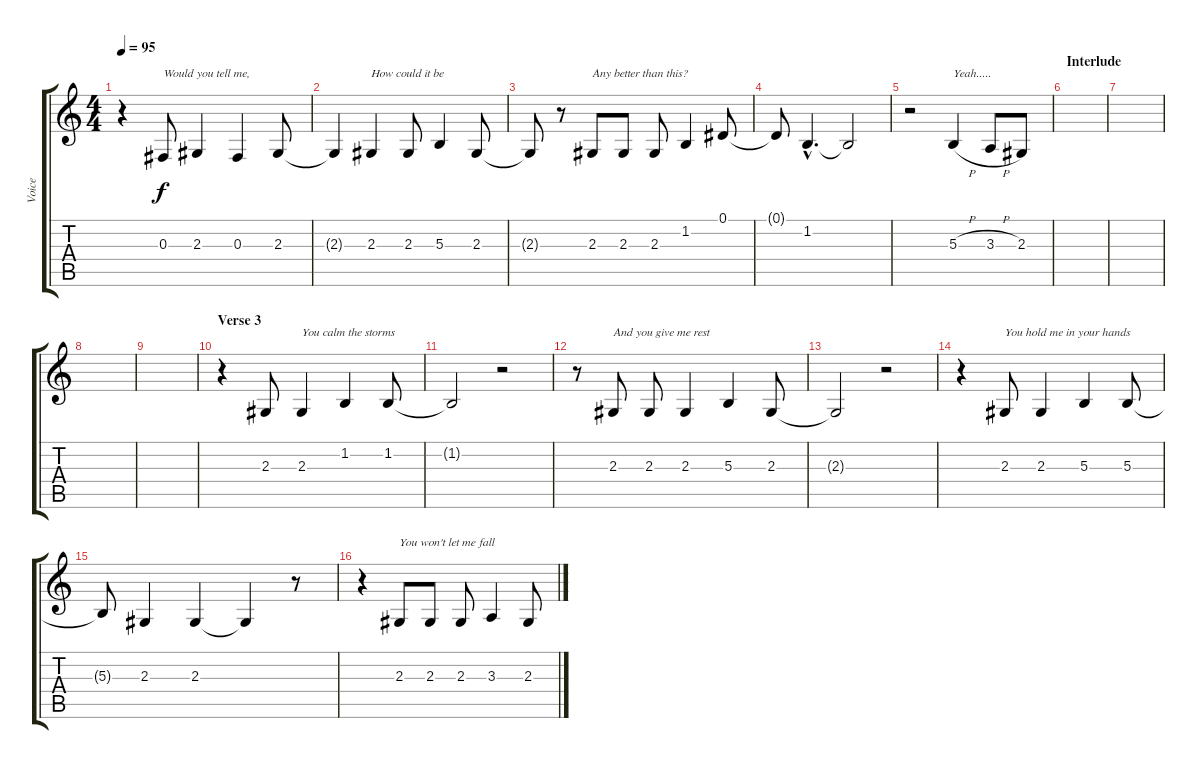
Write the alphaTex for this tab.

\track ("Voice" "Voice") {instrument acousticgrandpiano}
\staff {score tabs}
\tuning (Eb4 Bb3 Gb3 Db3 Ab2 Eb2) {hide}
\ts (4 4)
\tempo 95
\clef g2
\ks c
r.4{dy f} 0.3.8{txt "Would you tell me, "} 2.3.4 0.3.4 2.3.8 |
2.3{t}.4 2.3.4{txt "How could it be"} 2.3.8 5.3.4 2.3.8 |
2.3{t}.8 r.8 2.3.8{txt "Any better than this?"} 2.3.8 2.3.8 1.2.4 0.1.8 |
0.1{t}.8 1.2{hac}.4{d} 1.2{t}.2 |
r.2 5.3{h}.4{txt "Yeah....."} 3.3{h}.8 2.3.8 |
\section ("" "Interlude")
|
|
|
|
\section ("" "Verse 3")
r.4 2.3.8 2.3.4{txt "You calm the storms"} 1.2.4 1.2.8 |
1.2{t}.2 r.2 |
r.8 2.3.8{txt "And you give me rest"} 2.3.8 2.3.4 5.3.4 2.3.8 |
2.3{t}.2 r.2 |
r.4 2.3.8{txt "You hold me in your hands"} 2.3.4 5.3.4 5.3.8 |
5.3{t}.8 2.3.4 2.3.4 2.3{t}.4 r.8 |
r.4 2.3.8{txt "You won't let me fall"} 2.3.8 2.3.8 3.3.4 2.3.8
